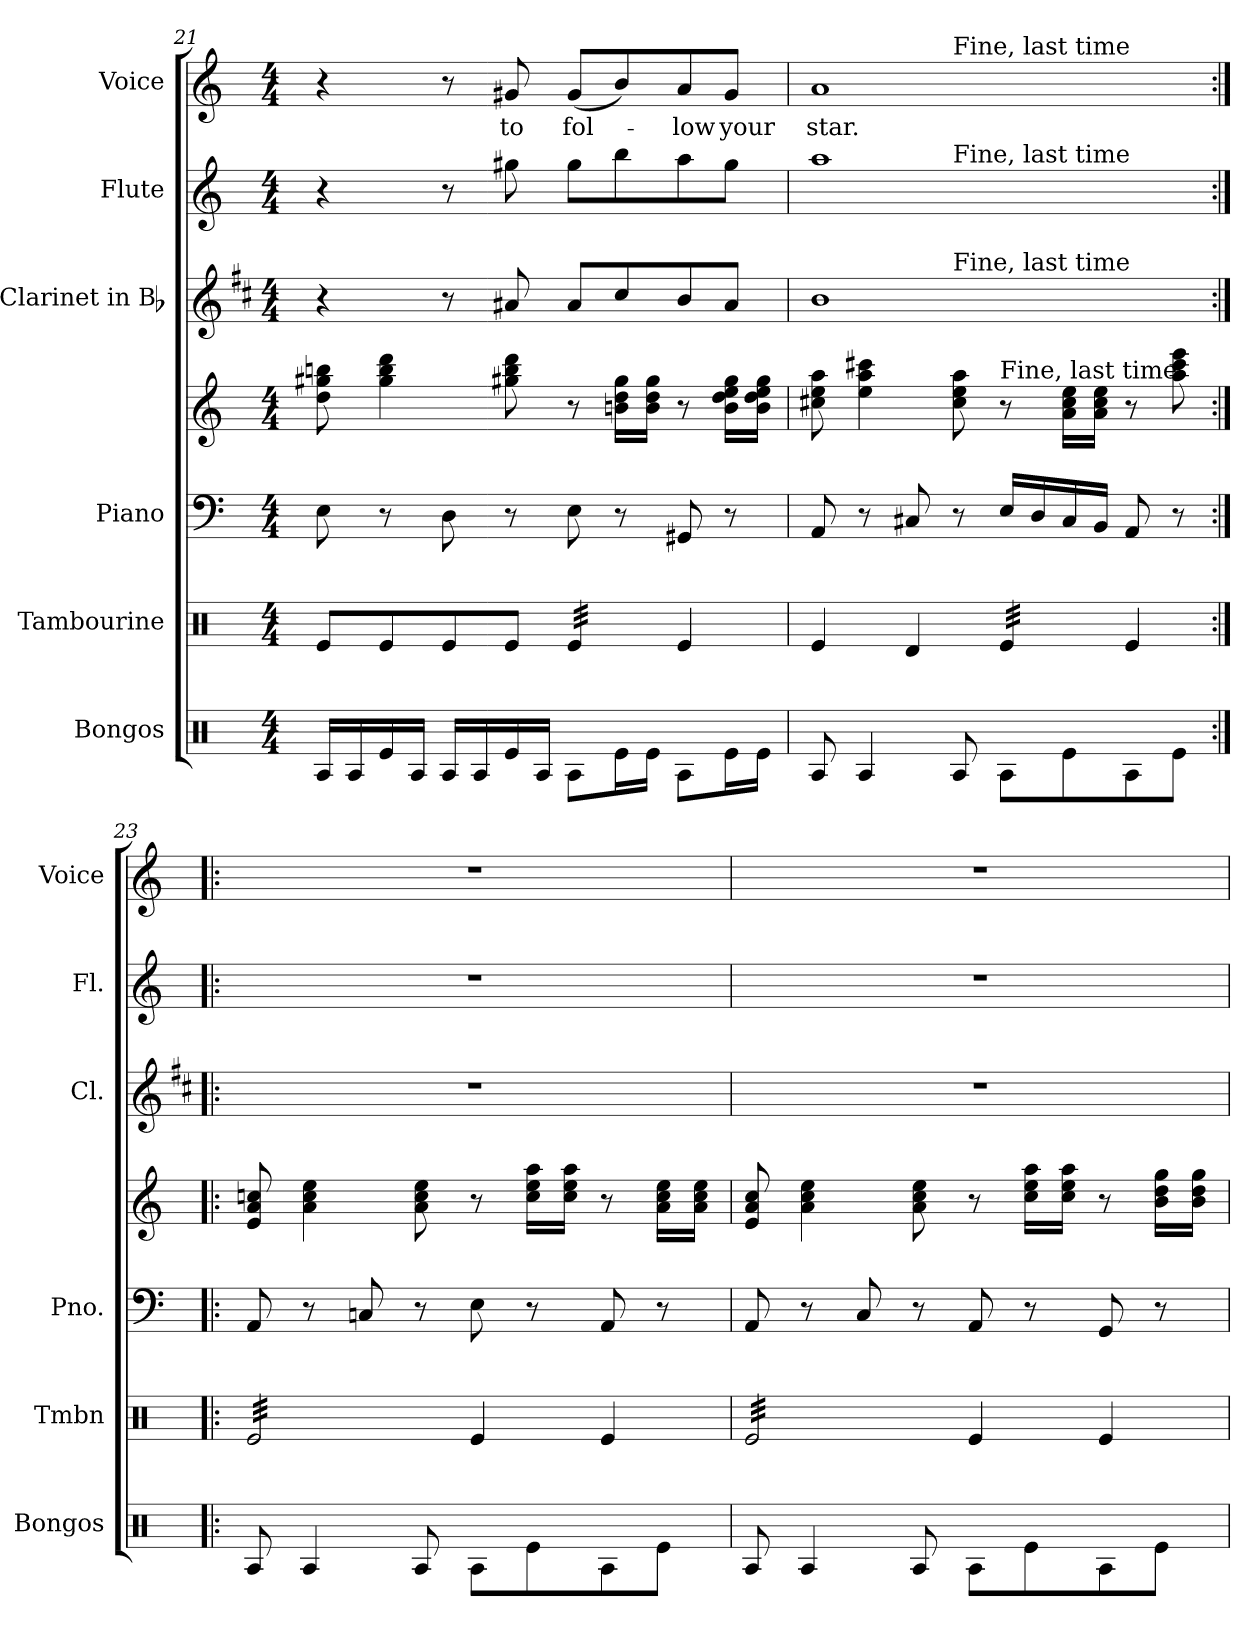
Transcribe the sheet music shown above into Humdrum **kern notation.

**kern	**kern	**kern	**kern	**kern	**kern	**kern	**text
*part6	*part5	*part4	*part4	*part3	*part2	*part1	*part1
*staff7	*staff6	*staff5	*staff4	*staff3	*staff2	*staff1	*staff1
*I"Bongos	*I"Tambourine	*I"Piano	*	*I"Clarinet in Bb	*I"Flute	*I"Voice	*
*I'Bongos	*I'Tmbn	*I'Pno.	*	*I'Cl.	*I'Fl.	*I'Voice	*
*clefX	*clefX	*clefF4	*clefG2	*clefG2	*clefG2	*clefG2	*
*	*	*	*	*ITrd1c2	*	*	*
*k[]	*k[]	*k[]	*k[]	*k[]	*k[]	*k[]	*
*C:	*C:	*C:	*C:	*C:	*C:	*C:	*
*M4/4	*M4/4	*M4/4	*M4/4	*M4/4	*M4/4	*M4/4	*
=21	=21	=21	=21	=21	=21	=21	=21
16RAi/LL	8Rei/L	8Ei\	8ddi\ 8gg#Xi 8bbni	4r	4r	4r	.
16RAi/	.	.	.	.	.	.	.
16Rei/	8Rei/	8r	4gg#i\ 4bbi 4dddi	.	.	.	.
16RAi/JJ	.	.	.	.	.	.	.
16RAi/LL	8Rei/	8Di\	.	8r	8r	8r	.
16RAi/	.	.	.	.	.	.	.
!	!	!	!	!	!	!	!LO:LY:b:color=#000000
16Rei/	8Rei/J	8r	8gg#Xi\ 8bbi 8dddi	8g#Xi/	8gg#Xi\	8g#Xi/	to
16RAi/JJ	.	.	.	.	.	.	.
!	!	!	!	!	!	!	!LO:LY:b:color=#000000
*	*tremolo	*	*	*	*	*	*
8RAi\L	32Rei/LLL	8Ei\	8r	8g#i/L	8gg#i\L	(8g#i/L	fol-
.	32Rei/	.	.	.	.	.	.
.	32Rei/	.	.	.	.	.	.
.	32Rei/	.	.	.	.	.	.
16Rei\L	32Rei/	8r	16bni\ 16ddi 16gg#iLL	8bi/	8bbi\	8bi/)	.
.	32Rei/	.	.	.	.	.	.
16Rei\JJ	32Rei/	.	16bi\ 16ddi 16gg#iJJ	.	.	.	.
.	32Rei/JJJ	.	.	.	.	.	.
*	*Xtremolo	*	*	*	*	*	*
!	!	!	!	!	!	!	!LO:LY:b:color=#000000
8RAi\L	4Rei/	8GG#Xi/	8r	8ai/	8aai\	8ai/	-low
!	!	!	!	!	!	!	!LO:LY:b:color=#000000
16Rei\L	.	8r	16bi\ 16ddi 16eei 16gg#iLL	8g#i/J	8gg#i\J	8g#i/J	your
16Rei\JJ	.	.	16bi\ 16ddi 16eei 16gg#iJJ	.	.	.	.
=22	=22	=22	=22	=22	=22	=22	=22
!	!	!	!	!	!	!	!LO:LY:b:color=#000000
*	*	*	*	*^	*^	*^	*
8RAi/	4Rei/	8AAi/	8cc#Xi\ 8eei 8aai	1ai	4.ryy	1aai	4.ryy	1ai	4.ryy	star.
4RAi/	.	8r	4eei\ 4aai 4ccc#Xi	.	.	.	.	.	.	.
.	4Rdi/	8C#Xi/	.	.	.	.	.	.	.	.
!	!	!	!	!	!	!	!	!	!LO:TX:a:t=Fine, last time	!
!	!	!	!	!	!	!	!LO:TX:a:t=Fine, last time	!	!	!
!	!	!	!	!	!LO:TX:a:t=Fine, last time	!	!	!	!	!
8RAi/	.	8r	8cc#i\ 8eei 8aai	.	2ryy	.	2ryy	.	2ryy	.
!	!	!	!LO:TX:a:t=Fine, last time	!	!	!	!	!	!	!
!	!LO:TX:a:t=Fine, last time	!	!	!	!	!	!	!	!	!
*	*tremolo	*	*	*	*	*	*	*	*	*
8RAi\L	32Rei/LLL	16Ei/LL	8r	.	.	.	.	.	.	.
.	32Rei/	.	.	.	.	.	.	.	.	.
.	32Rei/	16Di/	.	.	.	.	.	.	.	.
.	32Rei/	.	.	.	.	.	.	.	.	.
8Rei\	32Rei/	16C#i/	16ai\ 16cc#i 16eeiLL	.	.	.	.	.	.	.
.	32Rei/	.	.	.	.	.	.	.	.	.
.	32Rei/	16BBi/JJ	16ai\ 16cc#i 16eeiJJ	.	.	.	.	.	.	.
.	32Rei/JJJ	.	.	.	.	.	.	.	.	.
*	*Xtremolo	*	*	*	*	*	*	*	*	*
8RAi\	4Rei/	8AAi/	8r	.	.	.	.	.	.	.
8Rei\J	.	8r	8aai\ 8ccc#i 8eeei	.	8ryy	.	8ryy	.	8ryy	.
=23:|!|:	=23:|!|:	=23:|!|:	=23:|!|:	=23:|!|:	=23:|!|:	=23:|!|:	=23:|!|:	=23:|!|:	=23:|!|:	=23:|!|:
!	!	!	!	!	!	!	!	!LO:TX:a:t=Dance Sequence	!	!
*	*	*	*	*v	*v	*	*	*v	*v	*
*	*	*	*	*	*v	*v	*	*
*	*tremolo	*	*	*	*	*	*
8RAi/	32Rei/LLL	8AAi/	8ei/ 8ai 8ccni	1r	1r	1r	.
.	32Rei/	.	.	.	.	.	.
.	32Rei/	.	.	.	.	.	.
.	32Rei/	.	.	.	.	.	.
4RAi/	32Rei/	8r	4ai\ 4cci 4eei	.	.	.	.
.	32Rei/	.	.	.	.	.	.
.	32Rei/	.	.	.	.	.	.
.	32Rei/	.	.	.	.	.	.
.	32Rei/	8Cni/	.	.	.	.	.
.	32Rei/	.	.	.	.	.	.
.	32Rei/	.	.	.	.	.	.
.	32Rei/	.	.	.	.	.	.
8RAi/	32Rei/	8r	8ai\ 8cci 8eei	.	.	.	.
.	32Rei/	.	.	.	.	.	.
.	32Rei/	.	.	.	.	.	.
.	32Rei/JJJ	.	.	.	.	.	.
*	*Xtremolo	*	*	*	*	*	*
8RAi\L	4Rei/	8Ei\	8r	.	.	.	.
8Rei\	.	8r	16cci\ 16eei 16aaiLL	.	.	.	.
.	.	.	16cci\ 16eei 16aaiJJ	.	.	.	.
8RAi\	4Rei/	8AAi/	8r	.	.	.	.
8Rei\J	.	8r	16ai\ 16cci 16eeiLL	.	.	.	.
.	.	.	16ai\ 16cci 16eeiJJ	.	.	.	.
!!LO:PB:g=z
=24	=24	=24	=24	=24	=24	=24	=24
*	*tremolo	*	*	*	*	*	*
8RAi/	32Rei/LLL	8AAi/	8ei/ 8ai 8cci	1r	1r	1r	.
.	32Rei/	.	.	.	.	.	.
.	32Rei/	.	.	.	.	.	.
.	32Rei/	.	.	.	.	.	.
4RAi/	32Rei/	8r	4ai\ 4cci 4eei	.	.	.	.
.	32Rei/	.	.	.	.	.	.
.	32Rei/	.	.	.	.	.	.
.	32Rei/	.	.	.	.	.	.
.	32Rei/	8Ci/	.	.	.	.	.
.	32Rei/	.	.	.	.	.	.
.	32Rei/	.	.	.	.	.	.
.	32Rei/	.	.	.	.	.	.
8RAi/	32Rei/	8r	8ai\ 8cci 8eei	.	.	.	.
.	32Rei/	.	.	.	.	.	.
.	32Rei/	.	.	.	.	.	.
.	32Rei/JJJ	.	.	.	.	.	.
*	*Xtremolo	*	*	*	*	*	*
8RAi\L	4Rei/	8AAi/	8r	.	.	.	.
8Rei\	.	8r	16cci\ 16eei 16aaiLL	.	.	.	.
.	.	.	16cci\ 16eei 16aaiJJ	.	.	.	.
8RAi\	4Rei/	8GGi/	8r	.	.	.	.
8Rei\J	.	8r	16bi\ 16ddi 16ggiLL	.	.	.	.
.	.	.	16bi\ 16ddi 16ggiJJ	.	.	.	.
=	=	=	=	=	=	=	=
*-	*-	*-	*-	*-	*-	*-	*-
